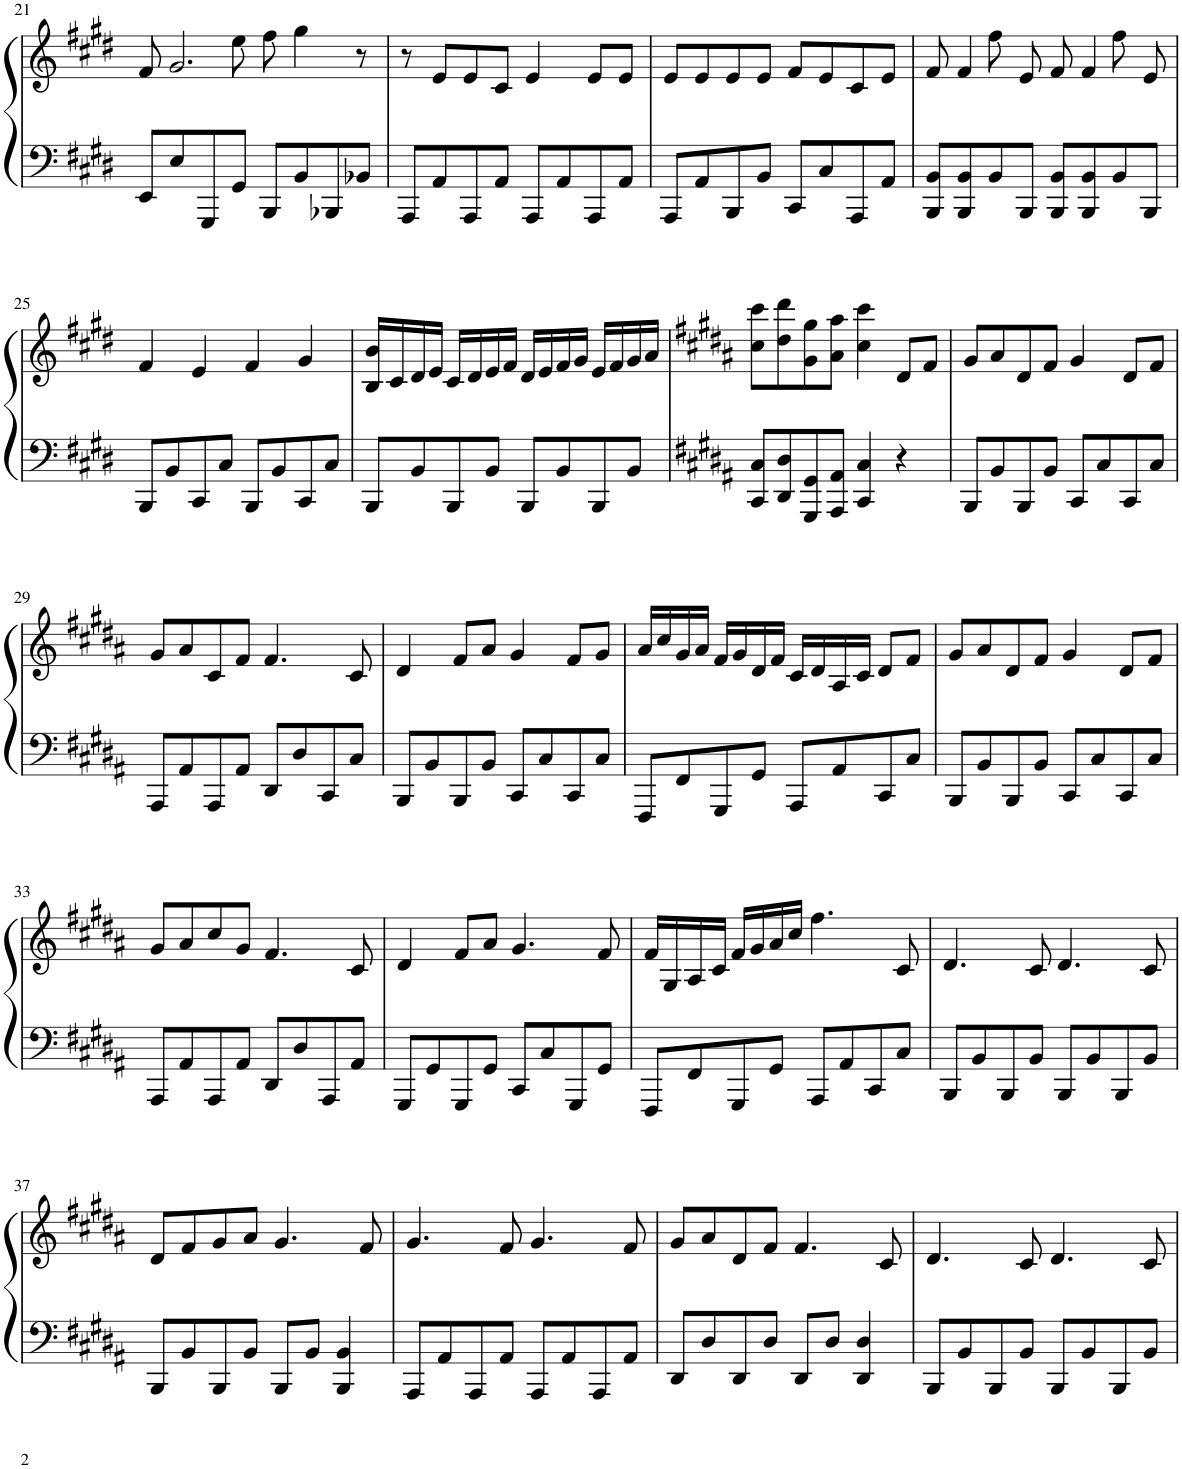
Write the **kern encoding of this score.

**kern	**kern
*part1	*part1
*staff2	*staff1
*I"Piano	*
*I'Pno.	*
!!LO:PB:g=z
*clefF4	*clefG2
*k[f#c#g#d#]	*k[f#c#g#d#]
*M4/4	*M4/4
*met(c)	*met(c)
=21	=21
*	*^
8EE/L	8f#/	4.ryy
8E/	2.g#/	.
8GGG#/	.	.
8GG#/J	.	8ee\
8BBB/L	.	8ff#\
8BB/	.	4gg#\
8BBB-X/	.	.
8BB-X/J	8r	8ryy
*	*v	*v
=22	=22
8AAA/L	8r
8AA/	8e/L
8AAA/	8e/
8AA/J	8c#/J
8AAA/L	4e/
8AA/	.
8AAA/	8e/L
8AA/J	8e/J
=23	=23
8AAA/L	8e/L
8AA/	8e/
8BBB/	8e/
8BB/J	8e/J
8CC#/L	8f#/L
8C#/	8e/
8AAA/	8c#/
8AA/J	8e/J
=24	=24
*	*^
8BBB/ 8BB/L	8f#/	4ryy
8BBB/ 8BB/	4f#/	.
8BB/	.	8ff#\
8BBB/J	8e/	4.ryy
8BBB/ 8BB/L	8f#/	.
8BBB/ 8BB/	4f#/	.
8BB/	.	8ff#\
8BBB/J	8e/	8ryy
*	*v	*v
!!LO:LB:g=z
=25	=25
8BBB/L	4f#/
8BB/	.
8CC#/	4e/
8C#/J	.
8BBB/L	4f#/
8BB/	.
8CC#/	4g#/
8C#/J	.
=26	=26
8BBB/L	16B/ 16b/LL
.	16c#/
8BB/	16d#/
.	16e/JJ
8BBB/	16c#/LL
.	16d#/
8BB/J	16e/
.	16f#/JJ
8BBB/L	16d#/LL
.	16e/
8BB/	16f#/
.	16g#/JJ
8BBB/	16e/LL
.	16f#/
8BB/J	16g#/
.	16a/JJ
=27	=27
*k[f#c#g#d#a#]	*k[f#c#g#d#a#]
8CC#/ 8C#/L	8cc#\ 8ccc#\L
8DD#/ 8D#/	8dd#\ 8ddd#\
8GGG#/ 8GG#/	8g#\ 8gg#\
8AAA#/ 8AA#/J	8a#\ 8aa#\J
4CC#/ 4C#/	4cc#\ 4ccc#\
4r	8d#/L
.	8f#/J
=28	=28
8BBB/L	8g#/L
8BB/	8a#/
8BBB/	8d#/
8BB/J	8f#/J
8CC#/L	4g#/
8C#/	.
8CC#/	8d#/L
8C#/J	8f#/J
!!LO:LB:g=z
=29	=29
8AAA#/L	8g#/L
8AA#/	8a#/
8AAA#/	8c#/
8AA#/J	8f#/J
8DD#/L	4.f#/
8D#/	.
8CC#/	.
8C#/J	8c#/
=30	=30
8BBB/L	4d#/
8BB/	.
8BBB/	8f#/L
8BB/J	8a#/J
8CC#/L	4g#/
8C#/	.
8CC#/	8f#/L
8C#/J	8g#/J
=31	=31
8FFF#/L	16a#/LL
.	16cc#/
8FF#/	16g#/
.	16a#/JJ
8GGG#/	16f#/LL
.	16g#/
8GG#/J	16d#/
.	16f#/JJ
8AAA#/L	16c#/LL
.	16d#/
8AA#/	16A#/
.	16c#/JJ
8CC#/	8d#/L
8C#/J	8f#/J
=32	=32
8BBB/L	8g#/L
8BB/	8a#/
8BBB/	8d#/
8BB/J	8f#/J
8CC#/L	4g#/
8C#/	.
8CC#/	8d#/L
8C#/J	8f#/J
!!LO:LB:g=z
=33	=33
8AAA#/L	8g#/L
8AA#/	8a#/
8AAA#/	8cc#/
8AA#/J	8g#/J
8DD#/L	4.f#/
8D#/	.
8AAA#/	.
8AA#/J	8c#/
=34	=34
8GGG#/L	4d#/
8GG#/	.
8GGG#/	8f#/L
8GG#/J	8a#/J
8CC#/L	4.g#/
8C#/	.
8GGG#/	.
8GG#/J	8f#/
=35	=35
8FFF#/L	16f#/LL
.	16G#/
8FF#/	16A#/
.	16c#/JJ
8GGG#/	16f#/LL
.	16g#/
8GG#/J	16a#/
.	16cc#/JJ
8AAA#/L	4.ff#\
8AA#/	.
8CC#/	.
8C#/J	8c#/
=36	=36
8BBB/L	4.d#/
8BB/	.
8BBB/	.
8BB/J	8c#/
8BBB/L	4.d#/
8BB/	.
8BBB/	.
8BB/J	8c#/
!!LO:LB:g=z
=37	=37
8BBB/L	8d#/L
8BB/	8f#/
8BBB/	8g#/
8BB/J	8a#/J
8BBB/L	4.g#/
8BB/J	.
4BBB/ 4BB/	.
.	8f#/
=38	=38
8AAA#/L	4.g#/
8AA#/	.
8AAA#/	.
8AA#/J	8f#/
8AAA#/L	4.g#/
8AA#/	.
8AAA#/	.
8AA#/J	8f#/
=39	=39
8DD#/L	8g#/L
8D#/	8a#/
8DD#/	8d#/
8D#/J	8f#/J
8DD#/L	4.f#/
8D#/J	.
4DD#/ 4D#/	.
.	8c#/
=40	=40
8BBB/L	4.d#/
8BB/	.
8BBB/	.
8BB/J	8c#/
8BBB/L	4.d#/
8BB/	.
8BBB/	.
8BB/J	8c#/
=	=
*-	*-
